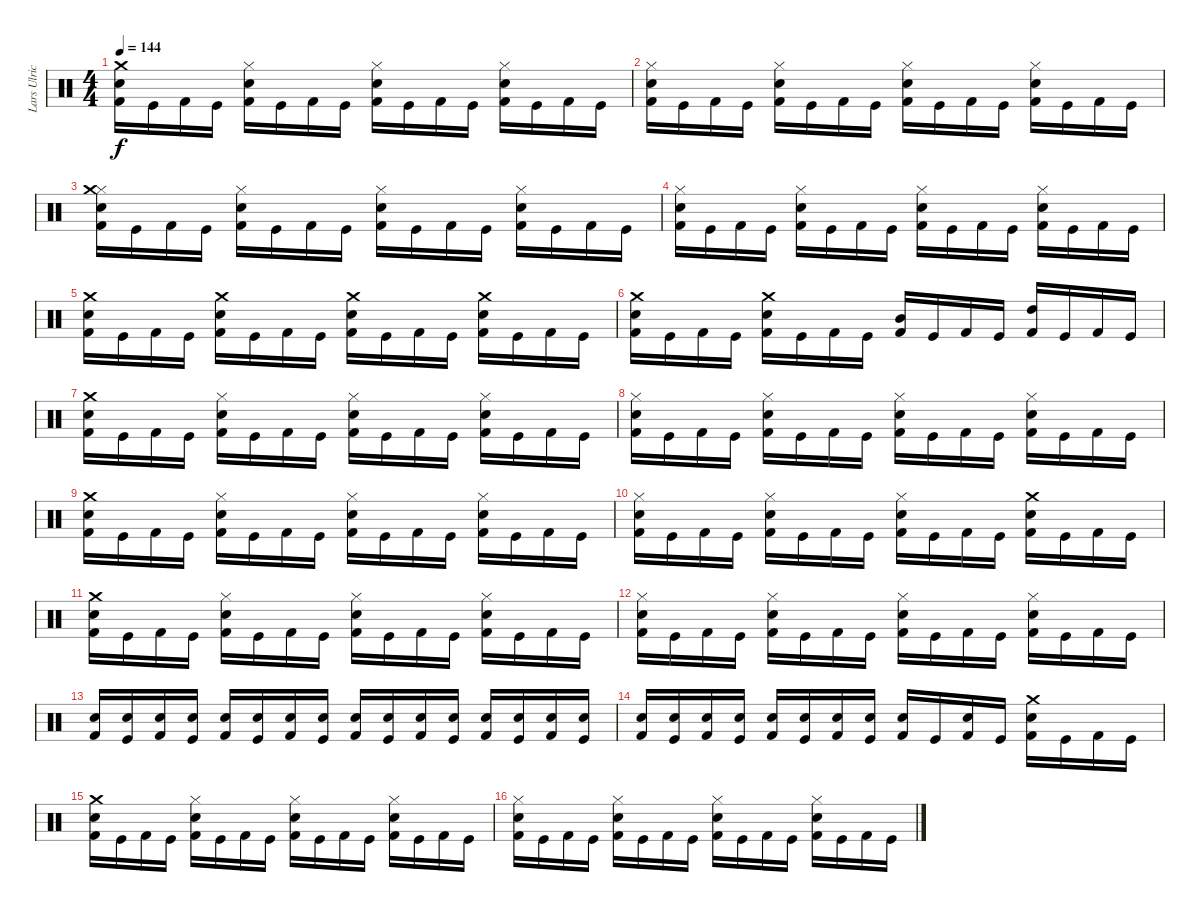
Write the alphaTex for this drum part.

\track ("Lars Ulrich" "Lars Ulric") {instrument percussion}
\staff {score}
\articulation defaults
\ts (4 4)
\tempo 144
\clef neutral
\ks c
("Crash medium (hit)" "Snare (hit) 2" "Kick (hit) 2").16{dy f} "Kick (hit)".16 "Kick (hit) 2".16 "Kick (hit)".16 ("Hi-Hat (closed)" "Snare (hit) 2" "Kick (hit) 2").16 "Kick (hit)".16 "Kick (hit) 2".16 "Kick (hit)".16 ("Hi-Hat (closed)" "Snare (hit) 2" "Kick (hit) 2").16 "Kick (hit)".16 "Kick (hit) 2".16 "Kick (hit)".16 ("Hi-Hat (closed)" "Snare (hit) 2" "Kick (hit) 2").16 "Kick (hit)".16 "Kick (hit) 2".16 "Kick (hit)".16 |
("Snare (hit) 2" "Hi-Hat (closed)" "Kick (hit) 2").16 "Kick (hit)".16 "Kick (hit) 2".16 "Kick (hit)".16 ("Snare (hit) 2" "Hi-Hat (closed)" "Kick (hit) 2").16 "Kick (hit)".16 "Kick (hit) 2".16 "Kick (hit)".16 ("Snare (hit) 2" "Hi-Hat (closed)" "Kick (hit) 2").16 "Kick (hit)".16 "Kick (hit) 2".16 "Kick (hit)".16 ("Snare (hit) 2" "Hi-Hat (closed)" "Kick (hit) 2").16 "Kick (hit)".16 "Kick (hit) 2".16 "Kick (hit)".16 |
("Hi-Hat (closed)" "Snare (hit) 2" "Crash medium (hit)" "Kick (hit) 2").16 "Kick (hit)".16 "Kick (hit) 2".16 "Kick (hit)".16 ("Hi-Hat (closed)" "Snare (hit) 2" "Kick (hit) 2").16 "Kick (hit)".16 "Kick (hit) 2".16 "Kick (hit)".16 ("Hi-Hat (closed)" "Snare (hit) 2" "Kick (hit) 2").16 "Kick (hit)".16 "Kick (hit) 2".16 "Kick (hit)".16 ("Hi-Hat (closed)" "Snare (hit) 2" "Kick (hit) 2").16 "Kick (hit)".16 "Kick (hit) 2".16 "Kick (hit)".16 |
("Hi-Hat (closed)" "Snare (hit) 2" "Kick (hit) 2").16 "Kick (hit)".16 "Kick (hit) 2".16 "Kick (hit)".16 ("Hi-Hat (closed)" "Snare (hit) 2" "Kick (hit) 2").16 "Kick (hit)".16 "Kick (hit) 2".16 "Kick (hit)".16 ("Hi-Hat (closed)" "Snare (hit) 2" "Kick (hit) 2").16 "Kick (hit)".16 "Kick (hit) 2".16 "Kick (hit)".16 ("Hi-Hat (closed)" "Snare (hit) 2" "Kick (hit) 2").16 "Kick (hit)".16 "Kick (hit) 2".16 "Kick (hit)".16 |
("Snare (hit) 2" "Crash medium (hit)" "Kick (hit) 2").16 "Kick (hit)".16 "Kick (hit) 2".16 "Kick (hit)".16 ("Snare (hit) 2" "Crash medium (hit)" "Kick (hit) 2").16 "Kick (hit)".16 "Kick (hit) 2".16 "Kick (hit)".16 ("Snare (hit) 2" "Crash medium (hit)" "Kick (hit) 2").16 "Kick (hit)".16 "Kick (hit) 2".16 "Kick (hit)".16 ("Snare (hit) 2" "Crash medium (hit)" "Kick (hit) 2").16 "Kick (hit)".16 "Kick (hit) 2".16 "Kick (hit)".16 |
("Snare (hit) 2" "Crash medium (hit)" "Kick (hit) 2").16 "Kick (hit)".16 "Kick (hit) 2".16 "Kick (hit)".16 ("Snare (hit) 2" "Crash medium (hit)" "Kick (hit) 2").16 "Kick (hit)".16 "Kick (hit) 2".16 "Kick (hit)".16 ("Mid Tom (hit)" "Kick (hit) 2").16 "Kick (hit)".16 "Kick (hit) 2".16 "Kick (hit)".16 ("High Tom (hit)" "Kick (hit) 2").16 "Kick (hit)".16 "Kick (hit) 2".16 "Kick (hit)".16 |
("Crash medium (hit)" "Snare (hit) 2" "Kick (hit) 2").16 "Kick (hit)".16 "Kick (hit) 2".16 "Kick (hit)".16 ("Hi-Hat (closed)" "Snare (hit) 2" "Kick (hit) 2").16 "Kick (hit)".16 "Kick (hit) 2".16 "Kick (hit)".16 ("Hi-Hat (closed)" "Snare (hit) 2" "Kick (hit) 2").16 "Kick (hit)".16 "Kick (hit) 2".16 "Kick (hit)".16 ("Hi-Hat (closed)" "Snare (hit) 2" "Kick (hit) 2").16 "Kick (hit)".16 "Kick (hit) 2".16 "Kick (hit)".16 |
("Hi-Hat (closed)" "Snare (hit) 2" "Kick (hit) 2").16 "Kick (hit)".16 "Kick (hit) 2".16 "Kick (hit)".16 ("Hi-Hat (closed)" "Snare (hit) 2" "Kick (hit) 2").16 "Kick (hit)".16 "Kick (hit) 2".16 "Kick (hit)".16 ("Hi-Hat (closed)" "Snare (hit) 2" "Kick (hit) 2").16 "Kick (hit)".16 "Kick (hit) 2".16 "Kick (hit)".16 ("Hi-Hat (closed)" "Snare (hit) 2" "Kick (hit) 2").16 "Kick (hit)".16 "Kick (hit) 2".16 "Kick (hit)".16 |
("Snare (hit) 2" "Crash medium (hit)" "Kick (hit) 2").16 "Kick (hit)".16 "Kick (hit) 2".16 "Kick (hit)".16 ("Hi-Hat (closed)" "Snare (hit) 2" "Kick (hit) 2").16 "Kick (hit)".16 "Kick (hit) 2".16 "Kick (hit)".16 ("Hi-Hat (closed)" "Snare (hit) 2" "Kick (hit) 2").16 "Kick (hit)".16 "Kick (hit) 2".16 "Kick (hit)".16 ("Hi-Hat (closed)" "Snare (hit) 2" "Kick (hit) 2").16 "Kick (hit)".16 "Kick (hit) 2".16 "Kick (hit)".16 |
("Snare (hit) 2" "Hi-Hat (closed)" "Kick (hit) 2").16 "Kick (hit)".16 "Kick (hit) 2".16 "Kick (hit)".16 ("Snare (hit) 2" "Hi-Hat (closed)" "Kick (hit) 2").16 "Kick (hit)".16 "Kick (hit) 2".16 "Kick (hit)".16 ("Snare (hit) 2" "Hi-Hat (closed)" "Kick (hit) 2").16 "Kick (hit)".16 "Kick (hit) 2".16 "Kick (hit)".16 ("Crash medium (hit)" "Snare (hit) 2" "Kick (hit) 2").16 "Kick (hit)".16 "Kick (hit) 2".16 "Kick (hit)".16 |
("Snare (hit) 2" "Crash medium (hit)" "Kick (hit) 2").16 "Kick (hit)".16 "Kick (hit) 2".16 "Kick (hit)".16 ("Hi-Hat (closed)" "Snare (hit) 2" "Kick (hit) 2").16 "Kick (hit)".16 "Kick (hit) 2".16 "Kick (hit)".16 ("Hi-Hat (closed)" "Snare (hit) 2" "Kick (hit) 2").16 "Kick (hit)".16 "Kick (hit) 2".16 "Kick (hit)".16 ("Hi-Hat (closed)" "Snare (hit) 2" "Kick (hit) 2").16 "Kick (hit)".16 "Kick (hit) 2".16 "Kick (hit)".16 |
("Snare (hit) 2" "Hi-Hat (closed)" "Kick (hit) 2").16 "Kick (hit)".16 "Kick (hit) 2".16 "Kick (hit)".16 ("Snare (hit) 2" "Hi-Hat (closed)" "Kick (hit) 2").16 "Kick (hit)".16 "Kick (hit) 2".16 "Kick (hit)".16 ("Snare (hit) 2" "Hi-Hat (closed)" "Kick (hit) 2").16 "Kick (hit)".16 "Kick (hit) 2".16 "Kick (hit)".16 ("Snare (hit) 2" "Hi-Hat (closed)" "Kick (hit) 2").16 "Kick (hit)".16 "Kick (hit) 2".16 "Kick (hit)".16 |
("Snare (hit) 2" "Kick (hit) 2").16 ("Snare (hit) 2" "Kick (hit)").16 ("Snare (hit) 2" "Kick (hit) 2").16 ("Snare (hit) 2" "Kick (hit)").16 ("Snare (hit) 2" "Kick (hit) 2").16 ("Snare (hit) 2" "Kick (hit)").16 ("Snare (hit) 2" "Kick (hit) 2").16 ("Snare (hit) 2" "Kick (hit)").16 ("Snare (hit) 2" "Kick (hit) 2").16 ("Snare (hit) 2" "Kick (hit)").16 ("Snare (hit) 2" "Kick (hit) 2").16 ("Snare (hit) 2" "Kick (hit)").16 ("Snare (hit) 2" "Kick (hit) 2").16 ("Snare (hit) 2" "Kick (hit)").16 ("Snare (hit) 2" "Kick (hit) 2").16 ("Snare (hit) 2" "Kick (hit)").16 |
("Snare (hit) 2" "Kick (hit) 2").16 ("Snare (hit) 2" "Kick (hit)").16 ("Snare (hit) 2" "Kick (hit) 2").16 ("Snare (hit) 2" "Kick (hit)").16 ("Snare (hit) 2" "Kick (hit) 2").16 ("Snare (hit) 2" "Kick (hit)").16 ("Snare (hit) 2" "Kick (hit) 2").16 ("Snare (hit) 2" "Kick (hit)").16 ("Snare (hit) 2" "Kick (hit) 2").16 "Kick (hit)".16 ("Snare (hit) 2" "Kick (hit) 2").16 "Kick (hit)".16 ("Crash medium (hit)" "Snare (hit) 2" "Kick (hit) 2").16 "Kick (hit)".16 "Kick (hit) 2".16 "Kick (hit)".16 |
("Snare (hit) 2" "Crash medium (hit)" "Kick (hit) 2").16 "Kick (hit)".16 "Kick (hit) 2".16 "Kick (hit)".16 ("Hi-Hat (closed)" "Snare (hit) 2" "Kick (hit) 2").16 "Kick (hit)".16 "Kick (hit) 2".16 "Kick (hit)".16 ("Hi-Hat (closed)" "Snare (hit) 2" "Kick (hit) 2").16 "Kick (hit)".16 "Kick (hit) 2".16 "Kick (hit)".16 ("Hi-Hat (closed)" "Snare (hit) 2" "Kick (hit) 2").16 "Kick (hit)".16 "Kick (hit) 2".16 "Kick (hit)".16 |
("Snare (hit) 2" "Hi-Hat (closed)" "Kick (hit) 2").16 "Kick (hit)".16 "Kick (hit) 2".16 "Kick (hit)".16 ("Snare (hit) 2" "Hi-Hat (closed)" "Kick (hit) 2").16 "Kick (hit)".16 "Kick (hit) 2".16 "Kick (hit)".16 ("Snare (hit) 2" "Hi-Hat (closed)" "Kick (hit) 2").16 "Kick (hit)".16 "Kick (hit) 2".16 "Kick (hit)".16 ("Snare (hit) 2" "Hi-Hat (closed)" "Kick (hit) 2").16 "Kick (hit)".16 "Kick (hit) 2".16 "Kick (hit)".16
